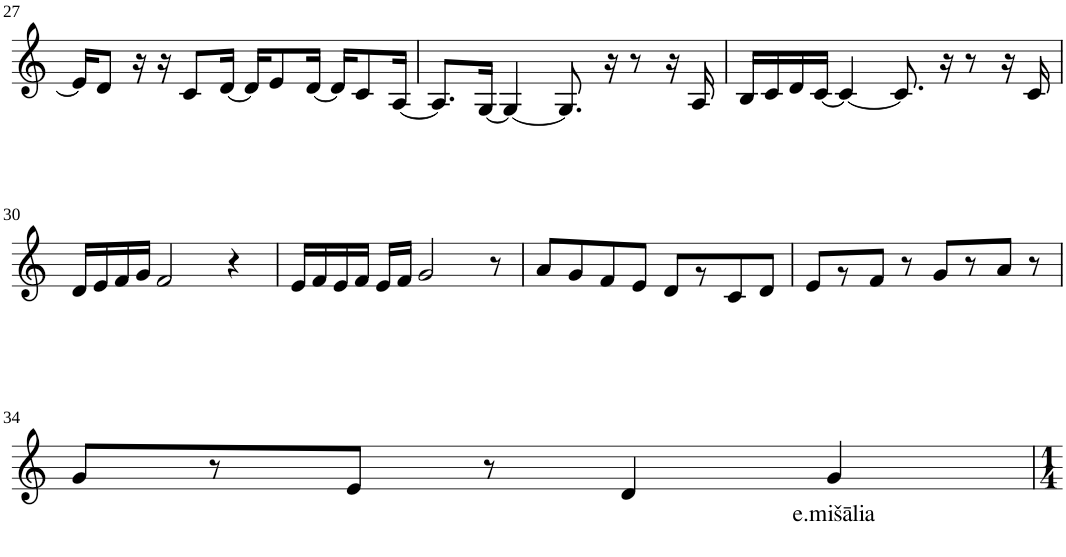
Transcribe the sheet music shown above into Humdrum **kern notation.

**kern	**text
*part1	*part1
*staff1	*staff1
*I"Violin	*
!!LO:PB:g=z
*clefG2	*
*k[]	*
*M4/4	*
=27	=27
16e/KL]	.
8d/J	.
16r	.
16r	.
8c/L	.
[16d/Jk	.
16d/KL]	.
8e/	.
[16d/Jk	.
16d/KL]	.
8c/	.
[16A/Jk	.
=28	=28
8.A/L]	.
[16G/Jk	.
4G/_	.
8.G/]	.
16r	.
8r	.
16r	.
16A/	.
=29	=29
16B/LL	.
16c/	.
16d/	.
[16c/JJ	.
4c/_	.
8.c/]	.
16r	.
8r	.
16r	.
16c/	.
!!LO:LB:g=z
=30	=30
16d/LL	.
16e/	.
16f/	.
16g/JJ	.
2f/	.
4r	.
=31	=31
16e/LL	.
16f/	.
16e/	.
16f/JJ	.
16e/LL	.
16f/JJ	.
2g/	.
8r	.
=32	=32
8a/L	.
8g/	.
8f/	.
8e/J	.
8d/L	.
8r	.
8c/	.
8d/J	.
=33	=33
8e/L	.
8r	.
8f/J	.
8r	.
8g/L	.
8r	.
8a/J	.
8r	.
!!LO:LB:g=z
=34	=34
8g/L	.
8r	.
8e/J	.
8r	.
4d/	.
!	!LO:LY:b
4g/	e.mišālia
=	=
*-	*-
